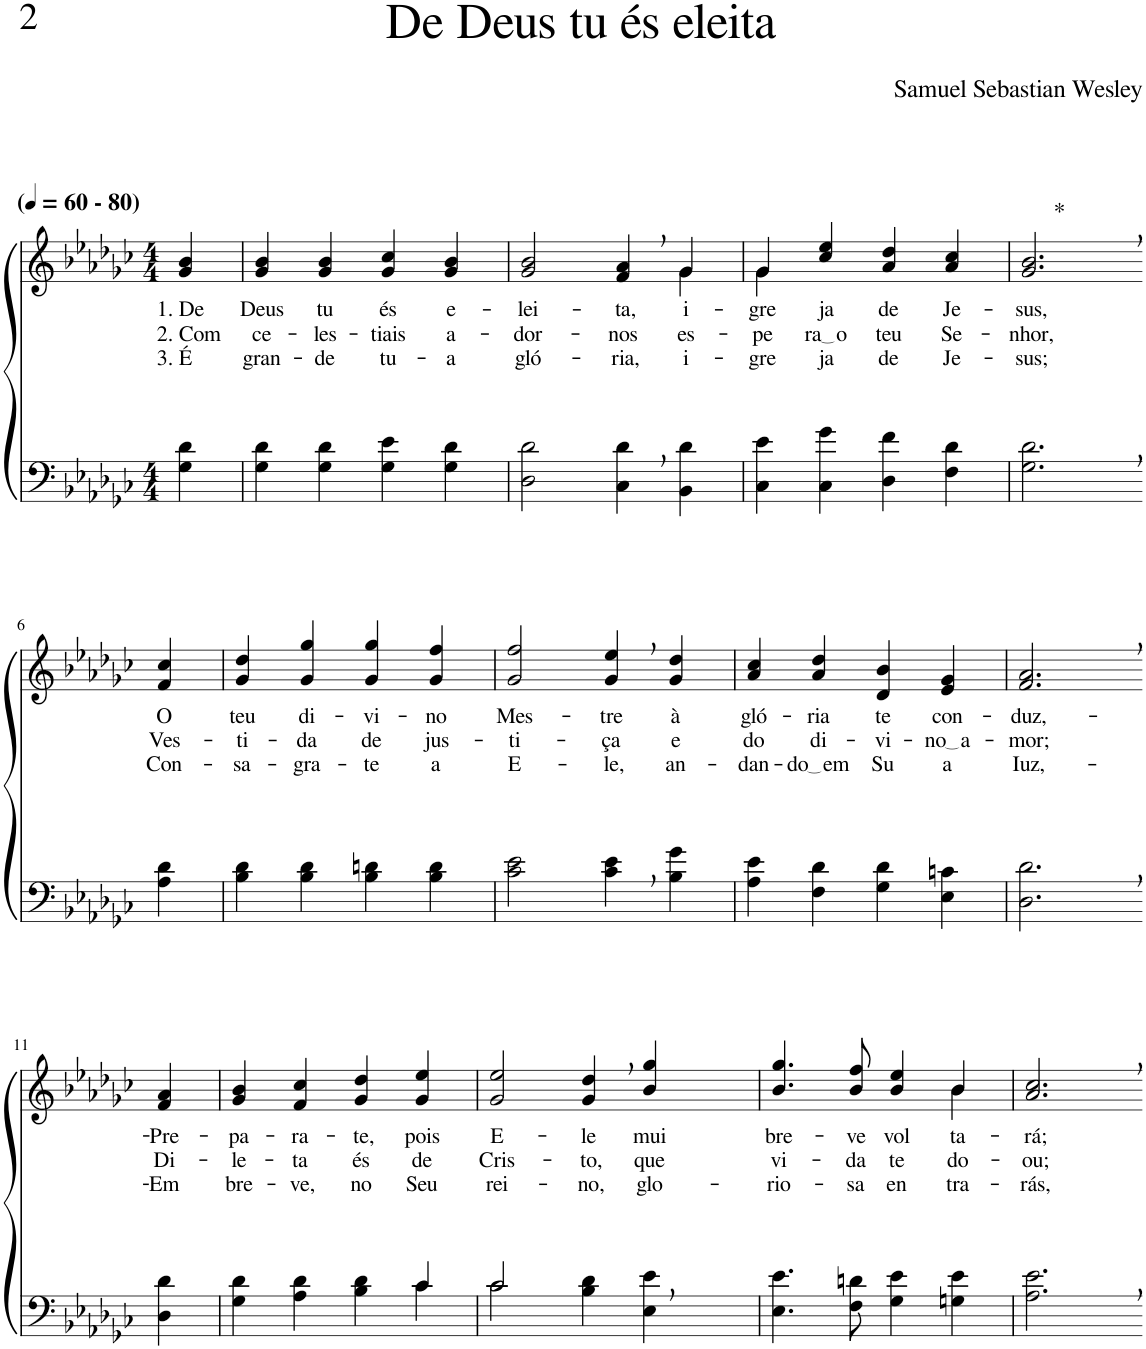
**kern	**kern	**text	**text	**text	**harte
*part2	*part1	*part1	*part1	*part1	*part1
*staff2	*staff1	*staff1	*staff1	*staff1	*
*I"Parte III e IV	*I"Parte I e II	*	*	*	*
*clefF4	*clefG2	*	*	*	*
*Trd2c3	*Trd2c3	*	*	*	*
*k[b-e-a-d-g-c-]	*k[b-e-a-d-g-c-]	*	*	*	*
*M4/4	*M4/4	*	*	*	*
*MM60	*MM60	*	*	*	*
=1	=1	=1	=1	=1	=1
!	!LO:TX:a:B:t=(	!	!	!	!
!	!LO:TX:a:B:t=- 80)	!	!	!	!
!	!	!LO:LY:b	!LO:LY:b	!LO:LY:b	!
4G-\ 4d-\	4g-/ 4b-/	1. De	2. Com	3. É	.
=2	=2	=2	=2	=2	=2
!	!	!LO:LY:b	!LO:LY:b	!LO:LY:b	!
4G-\ 4d-\	4g-/ 4b-/	Deus	ce-	gran-	.
!	!	!LO:LY:b	!LO:LY:b	!LO:LY:b	!
4G-\ 4d-\	4g-/ 4b-/	tu	-les-	-de	.
!	!	!LO:LY:b	!LO:LY:b	!LO:LY:b	!
4G-\ 4e-\	4g-/ 4cc-/	és	-tiais	tu-	.
!	!	!LO:LY:b	!LO:LY:b	!LO:LY:b	!
4G-\ 4d-\	4g-/ 4b-/	e-	a-	-a	.
=3	=3	=3	=3	=3	=3
!	!	!LO:LY:b	!LO:LY:b	!LO:LY:b	!
*	*^	*	*	*	*
2D-\ 2d-\	2g-/ 2b-/	2.ryy	-lei-	-dor-	gló-	.
!	!	!	!LO:LY:b	!LO:LY:b	!LO:LY:b	!
4C-\, 4d-\,	4f/, 4a-/,	.	-ta,	-nos	-ria,	.
!	!	!	!LO:LY:b	!LO:LY:b	!LO:LY:b	!
4BB-\ 4d-\	4g-/	4g-\	i-	es-	i-	.
=4	=4	=4	=4	=4	=4	=4
!	!	!	!LO:LY:b	!LO:LY:b	!LO:LY:b	!
4C-\ 4e-\	4g-/	4g-\	-gre-	-pe-	-gre-	.
!	!	!	!LO:LY:b	!LO:LY:b	!LO:LY:b	!
4C-\ 4g-\	4cc-/ 4ee-/	2.ryy	-ja	ra o	-ja	.
!	!	!	!LO:LY:b	!LO:LY:b	!LO:LY:b	!
4D-\ 4f\	4a-/ 4dd-/	.	de	teu	de	.
!	!	!	!LO:LY:b	!LO:LY:b	!LO:LY:b	!
4F\ 4d-\	4a-/ 4cc-/	.	Je-	Se-	Je-	.
*	*v	*v	*	*	*	*
=5	=5	=5	=5	=5	=5
!	!	!LO:LY:b	!LO:LY:b	!LO:LY:b	!LO:H:kt=*
2.G-\, 2.d-\,	2.g-/, 2.b-/,	-sus,	-nhor,	-sus;	N
!!LO:LB:g=z
=6-	=6-	=6-	=6-	=6-	=6-
!	!	!LO:LY:b	!LO:LY:b	!LO:LY:b	!
4A-\ 4d-\	4f/ 4cc-/	O	Ves-	Con-	.
=7	=7	=7	=7	=7	=7
!	!	!LO:LY:b	!LO:LY:b	!LO:LY:b	!
4B-\ 4d-\	4g-/ 4dd-/	teu	-ti-	-sa-	.
!	!	!LO:LY:b	!LO:LY:b	!LO:LY:b	!
4B-\ 4d-\	4g-/ 4gg-/	di-	-da	-gra-	.
!	!	!LO:LY:b	!LO:LY:b	!LO:LY:b	!
4B-\ 4dn\	4g-/ 4gg-/	-vi-	de	-te	.
!	!	!LO:LY:b	!LO:LY:b	!LO:LY:b	!
4B-\ 4d\	4g-/ 4ff/	-no	jus-	a	.
=8	=8	=8	=8	=8	=8
!	!	!LO:LY:b	!LO:LY:b	!LO:LY:b	!
2c-\ 2e-\	2g-/ 2ff/	Mes-	-ti-	E-	.
!	!	!LO:LY:b	!LO:LY:b	!LO:LY:b	!
4c-\, 4e-\,	4g-/, 4ee-/,	-tre	-ça	-le,	.
!	!	!LO:LY:b	!LO:LY:b	!LO:LY:b	!
4B-\ 4g-\	4g-/ 4dd-/	à	e	an-	.
=9	=9	=9	=9	=9	=9
!	!	!LO:LY:b	!LO:LY:b	!LO:LY:b	!
4A-\ 4e-\	4a-/ 4cc-/	gló-	do	-dan-	.
!	!	!LO:LY:b	!LO:LY:b	!LO:LY:b	!
4F\ 4d-\	4a-/ 4dd-/	-ria	di-	do em	.
!	!	!LO:LY:b	!LO:LY:b	!LO:LY:b	!
4G-\ 4d-\	4d-/ 4b-/	te	-vi-	Su	.
!	!	!LO:LY:b	!LO:LY:b	!LO:LY:b	!
4E-\ 4cn\	4e-/ 4g-/	con-	no a	a	.
=10	=10	=10	=10	=10	=10
!	!	!LO:LY:b	!LO:LY:b	!LO:LY:b	!
2.D-\, 2.d-\,	2.f/, 2.a-/,	-duz,-	-mor;	Iuz,-	.
!!LO:LB:g=z
=11-	=11-	=11-	=11-	=11-	=11-
!	!	!LO:LY:b	!LO:LY:b	!LO:LY:b	!
4D-\ 4d-\	4f/ 4a-/	-Pre-	Di-	-Em	.
=12	=12	=12	=12	=12	=12
*^	*	*	*	*	*
!	!	!	!LO:LY:b	!LO:LY:b	!LO:LY:b	!
2.ryy	4G-\ 4d-\	4g-/ 4b-/	-pa-	-le-	bre-	.
!	!	!	!LO:LY:b	!LO:LY:b	!LO:LY:b	!
.	4A-\ 4d-\	4f/ 4cc-/	-ra-	-ta	-ve,	.
!	!	!	!LO:LY:b	!LO:LY:b	!LO:LY:b	!
.	4B-\ 4d-\	4g-/ 4dd-/	-te,	és	no	.
!	!	!	!LO:LY:b	!LO:LY:b	!LO:LY:b	!
4c-/	4c-\	4g-/ 4ee-/	pois	de	Seu	.
=13	=13	=13	=13	=13	=13	=13
!	!	!	!LO:LY:b	!LO:LY:b	!LO:LY:b	!
2c-/	2c-\	2g-/ 2ee-/	E-	Cris-	rei-	.
!	!	!	!LO:LY:b	!LO:LY:b	!LO:LY:b	!
2ryy	4B-\ 4d-\	4g-/, 4dd-/,	-le	-to,	-no,	.
!	!	!	!LO:LY:b	!LO:LY:b	!LO:LY:b	!
.	4E-\ 4e-\	4b-/ 4gg-/	mui	que	glo-	.
=14	=14	=14	=14	=14	=14	=14
!	!	!	!LO:LY:b	!LO:LY:b	!LO:LY:b	!
*v	*v	*^	*	*	*	*
4.E-\ 4.e-\	4.b-/ 4.gg-/	2.ryy	bre-	vi-	-rio-	.
!	!	!	!LO:LY:b	!LO:LY:b	!LO:LY:b	!
8F\ 8dn\	8b-/ 8ff/	.	-ve	-da	-sa	.
!	!	!	!LO:LY:b	!LO:LY:b	!LO:LY:b	!
4G-\ 4e-\	4b-/ 4ee-/	.	vol-	te	en-	.
!	!	!	!LO:LY:b	!LO:LY:b	!LO:LY:b	!
4Gn\ 4e-\	4b-/	4b-\	-ta-	do-	-tra-	.
=15	=15	=15	=15	=15	=15	=15
!	!	!	!LO:LY:b	!LO:LY:b	!LO:LY:b	!
*	*v	*v	*	*	*	*
2.A-\, 2.e-\,	2.a-/, 2.cc-/,	-rá;	-ou;	-rás,	.
=-	=-	=-	=-	=-	=-
*-	*-	*-	*-	*-	*-
